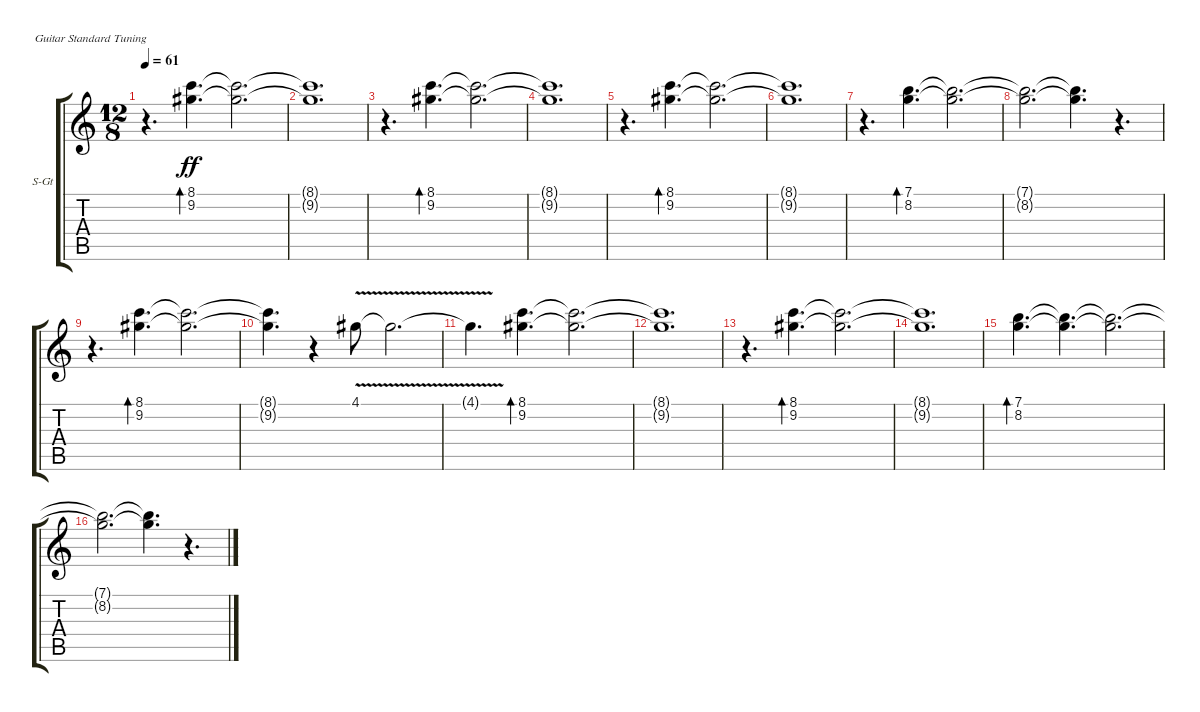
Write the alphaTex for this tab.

\bracketExtendMode groupsimilarinstruments
\firstSystemTrackNameOrientation horizontal
\otherSystemsTrackNameOrientation horizontal
\track ("Delay Guitar - David Gilmour" "S-Gt") {instrument acousticguitarsteel}
\staff {score tabs}
\tuning (E4 B3 G3 D3 A2 E2)
\ts (12 8)
\tempo 61
\clef g2
\ks c
r.4{d dy ff instrument acousticguitarsteel} (8.1 9.2).4{d bd 30} (8.1{t} 9.2{t}).2{d} |
(8.1{t} 9.2{t}).1{d} |
r.4{d} (8.1 9.2).4{d bd 30} (8.1{t} 9.2{t}).2{d} |
(8.1{t} 9.2{t}).1{d} |
r.4{d} (8.1 9.2).4{d bd 30} (8.1{t} 9.2{t}).2{d} |
(8.1{t} 9.2{t}).1{d} |
r.4{d} (7.1 8.2).4{d bd 30} (7.1{t} 8.2{t}).2{d} |
(7.1{t} 8.2{t}).2{d} (7.1{t} 8.2{t}).4{d} r.4{d} |
r.4{d} (8.1 9.2).4{d bd 30} (8.1{t} 9.2{t}).2{d} |
(8.1{t} 9.2{t}).4{d} r.4 4.1{v}.8 4.1{v t}.2{d} |
4.1{t}.4{d} (8.1 9.2).4{d bd 30} (8.1{t} 9.2{t}).2{d} |
(8.1{t} 9.2{t}).1{d} |
r.4{d} (8.1 9.2).4{d bd 30} (8.1{t} 9.2{t}).2{d} |
(8.1{t} 9.2{t}).1{d} |
(7.1 8.2).4{d bd 30} (7.1{t} 8.2{t}).4{d} (7.1{t} 8.2{t}).2{d} |
(7.1{t} 8.2{t}).2{d} (7.1{t} 8.2{t}).4{d} r.4{d}
